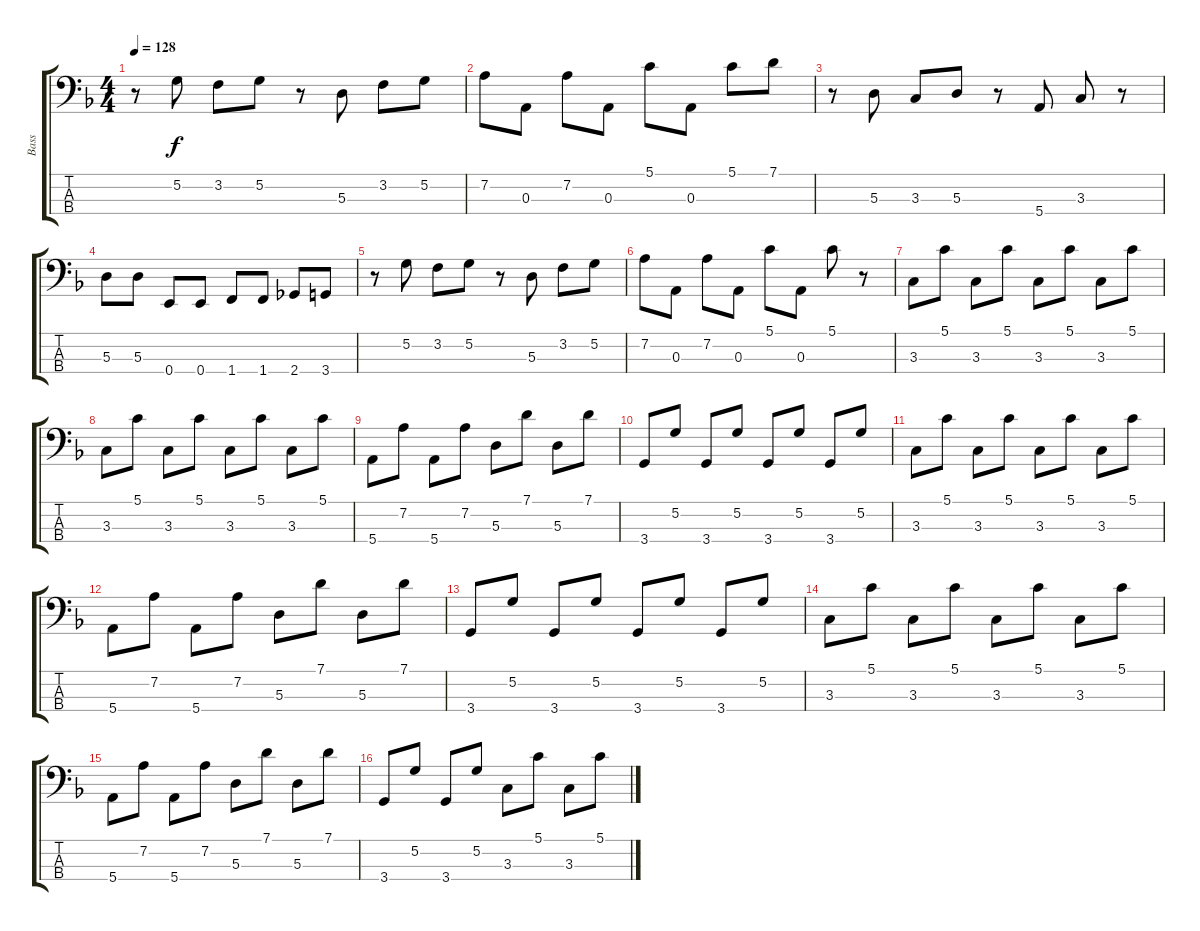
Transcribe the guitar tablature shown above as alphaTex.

\track ("Bass" "Bass") {instrument synthbass1}
\staff {score tabs}
\tuning (G2 D2 A1 E1) {hide}
\ts (4 4)
\tempo 128
\clef f4
\ks f
r.8{dy f} 5.2.8 3.2.8 5.2.8 r.8 5.3.8 3.2.8 5.2.8 |
7.2.8 0.3.8 7.2.8 0.3.8 5.1.8 0.3.8 5.1.8 7.1.8 |
r.8 5.3.8 3.3.8 5.3.8 r.8 5.4.8 3.3.8 r.8 |
5.3.8 5.3.8 0.4.8 0.4.8 1.4.8 1.4.8 2.4.8 3.4.8 |
r.8 5.2.8 3.2.8 5.2.8 r.8 5.3.8 3.2.8 5.2.8 |
7.2.8 0.3.8 7.2.8 0.3.8 5.1.8 0.3.8 5.1.8 r.8 |
3.3.8 5.1.8 3.3.8 5.1.8 3.3.8 5.1.8 3.3.8 5.1.8 |
3.3.8 5.1.8 3.3.8 5.1.8 3.3.8 5.1.8 3.3.8 5.1.8 |
5.4.8 7.2.8 5.4.8 7.2.8 5.3.8 7.1.8 5.3.8 7.1.8 |
3.4.8 5.2.8 3.4.8 5.2.8 3.4.8 5.2.8 3.4.8 5.2.8 |
3.3.8 5.1.8 3.3.8 5.1.8 3.3.8 5.1.8 3.3.8 5.1.8 |
5.4.8 7.2.8 5.4.8 7.2.8 5.3.8 7.1.8 5.3.8 7.1.8 |
3.4.8 5.2.8 3.4.8 5.2.8 3.4.8 5.2.8 3.4.8 5.2.8 |
3.3.8 5.1.8 3.3.8 5.1.8 3.3.8 5.1.8 3.3.8 5.1.8 |
5.4.8 7.2.8 5.4.8 7.2.8 5.3.8 7.1.8 5.3.8 7.1.8 |
3.4.8 5.2.8 3.4.8 5.2.8 3.3.8 5.1.8 3.3.8 5.1.8
